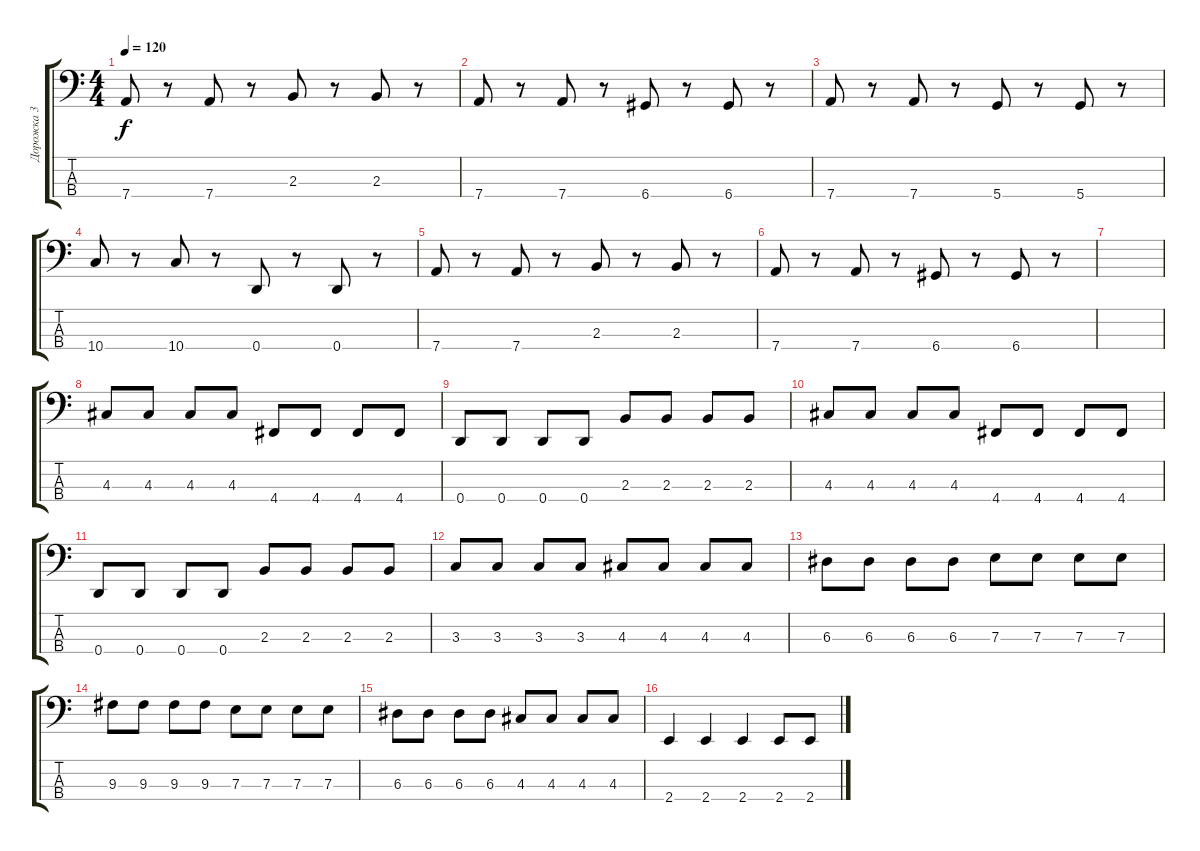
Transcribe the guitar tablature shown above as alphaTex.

\track ("Дорожка 3" "Дорожка 3") {instrument electricbassfinger}
\staff {score tabs}
\tuning (G2 D2 A1 D1) {hide}
\ts (4 4)
\tempo 120
\clef f4
\ks c
7.4.8{dy f} r.8 7.4.8 r.8 2.3.8 r.8 2.3.8 r.8 |
7.4.8 r.8 7.4.8 r.8 6.4.8 r.8 6.4.8 r.8 |
7.4.8 r.8 7.4.8 r.8 5.4.8 r.8 5.4.8 r.8 |
10.4.8 r.8 10.4.8 r.8 0.4.8 r.8 0.4.8 r.8 |
7.4.8 r.8 7.4.8 r.8 2.3.8 r.8 2.3.8 r.8 |
7.4.8 r.8 7.4.8 r.8 6.4.8 r.8 6.4.8 r.8 |
|
4.3.8 4.3.8 4.3.8 4.3.8 4.4.8 4.4.8 4.4.8 4.4.8 |
0.4.8 0.4.8 0.4.8 0.4.8 2.3.8 2.3.8 2.3.8 2.3.8 |
4.3.8 4.3.8 4.3.8 4.3.8 4.4.8 4.4.8 4.4.8 4.4.8 |
0.4.8 0.4.8 0.4.8 0.4.8 2.3.8 2.3.8 2.3.8 2.3.8 |
3.3.8 3.3.8 3.3.8 3.3.8 4.3.8 4.3.8 4.3.8 4.3.8 |
6.3.8 6.3.8 6.3.8 6.3.8 7.3.8 7.3.8 7.3.8 7.3.8 |
9.3.8 9.3.8 9.3.8 9.3.8 7.3.8 7.3.8 7.3.8 7.3.8 |
6.3.8 6.3.8 6.3.8 6.3.8 4.3.8 4.3.8 4.3.8 4.3.8 |
2.4.4 2.4.4 2.4.4 2.4.8 2.4.8
